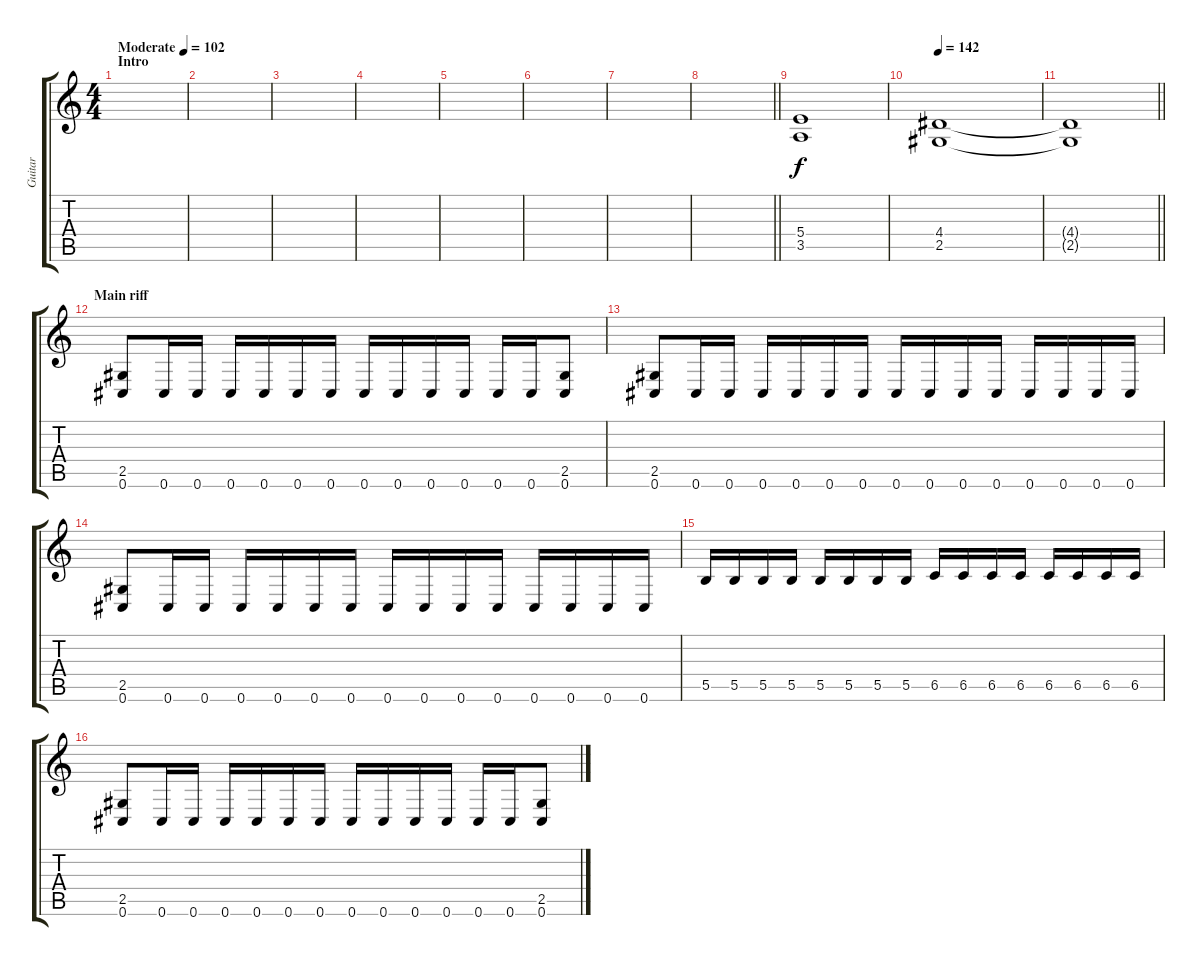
\track ("Guitar" "Guitar") {instrument distortionguitar}
\staff {score tabs}
\tuning (Db4 Ab3 E3 B2 Gb2 Db2) {hide}
\ts (4 4)
\section ("" "Intro")
\tempo (102 "Moderate")
\clef g2
\ks c
|
|
|
|
|
|
|
\barLineRight lightlight
|
\section ("" "")
(5.4 3.5).1 |
\tempo 142
(4.4 2.5).1 |
\barLineRight lightlight
(4.4{t} 2.5{t}).1 |
\section ("" "Main riff")
(2.5 0.6).8 0.6.16 0.6.16 0.6.16 0.6.16 0.6.16 0.6.16 0.6.16 0.6.16 0.6.16 0.6.16 0.6.16 0.6.16 (2.5 0.6).8 |
(2.5 0.6).8 0.6.16 0.6.16 0.6.16 0.6.16 0.6.16 0.6.16 0.6.16 0.6.16 0.6.16 0.6.16 0.6.16 0.6.16 0.6.16 0.6.16 |
(2.5 0.6).8 0.6.16 0.6.16 0.6.16 0.6.16 0.6.16 0.6.16 0.6.16 0.6.16 0.6.16 0.6.16 0.6.16 0.6.16 0.6.16 0.6.16 |
5.5.16 5.5.16 5.5.16 5.5.16 5.5.16 5.5.16 5.5.16 5.5.16 6.5.16 6.5.16 6.5.16 6.5.16 6.5.16 6.5.16 6.5.16 6.5.16 |
(2.5 0.6).8 0.6.16 0.6.16 0.6.16 0.6.16 0.6.16 0.6.16 0.6.16 0.6.16 0.6.16 0.6.16 0.6.16 0.6.16 (2.5 0.6).8
